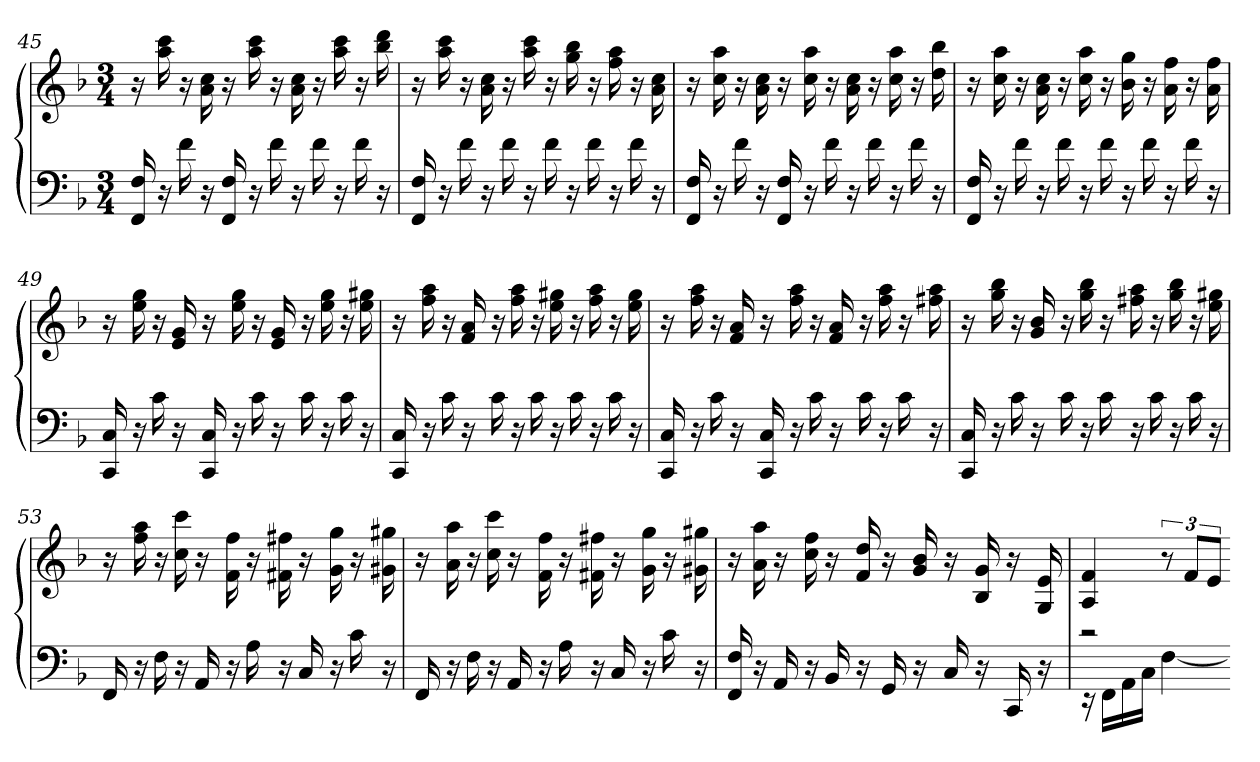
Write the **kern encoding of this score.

**kern	**kern
*part1	*part1
*staff2	*staff1
*clefF4	*clefG2
*k[b-]	*k[b-]
*M3/4	*M3/4
=45	=45
16FF 16F	16r
16r	16aa 16ccc
16f	16r
16r	16a 16cc
16FF 16F	16r
16r	16aa 16ccc
16f	16r
16r	16a 16cc
16f	16r
16r	16aa 16ccc
16f	16r
16r	16bb- 16ddd
=46	=46
16FF 16F	16r
16r	16aa 16ccc
16f	16r
16r	16a 16cc
16f	16r
16r	16aa 16ccc
16f	16r
16r	16gg 16bb-
16f	16r
16r	16ff 16aa
16f	16r
16r	16a 16cc
=47	=47
16FF 16F	16r
16r	16cc 16aa
16f	16r
16r	16a 16cc
16FF 16F	16r
16r	16cc 16aa
16f	16r
16r	16a 16cc
16f	16r
16r	16cc 16aa
16f	16r
16r	16dd 16bb-
=48	=48
16FF 16F	16r
16r	16cc 16aa
16f	16r
16r	16a 16cc
16f	16r
16r	16cc 16aa
16f	16r
16r	16b- 16gg
16f	16r
16r	16a 16ff
16f	16r
16r	16a 16ff
=49	=49
16CC 16C	16r
16r	16ee 16gg
16c	16r
16r	16e 16g
16CC 16C	16r
16r	16ee 16gg
16c	16r
16r	16e 16g
16c	16r
16r	16ee 16gg
16c	16r
16r	16ee 16gg#X
=50	=50
16CC 16C	16r
16r	16ff 16aa
16c	16r
16r	16f 16a
16c	16r
16r	16ff 16aa
16c	16r
16r	16ee 16gg#X
16c	16r
16r	16ff 16aa
16c	16r
16r	16ee 16gg#
=51	=51
16CC 16C	16r
16r	16ff 16aa
16c	16r
16r	16f 16a
16CC 16C	16r
16r	16ff 16aa
16c	16r
16r	16f 16a
16c	16r
16r	16ff 16aa
16c	16r
16r	16ff#X 16aa
=52	=52
16CC 16C	16r
16r	16gg 16bb-
16c	16r
16r	16g 16b-
16c	16r
16r	16gg 16bb-
16c	16r
16r	16ff#X 16aa
16c	16r
16r	16gg 16bb-
16c	16r
16r	16ee 16gg#X
=53	=53
16FF	16r
16r	16ff 16aa
16F	16r
16r	16cc 16ccc
16AA	16r
16r	16f 16ff
16A	16r
16r	16f#X 16ff#X
16C	16r
16r	16g 16gg
16c	16r
16r	16g#X 16gg#X
=54	=54
16FF	16r
16r	16a 16aa
16F	16r
16r	16cc 16ccc
16AA	16r
16r	16f 16ff
16A	16r
16r	16f#X 16ff#X
16C	16r
16r	16g 16gg
16c	16r
16r	16g#X 16gg#X
=55	=55
16FF 16F	16r
16r	16a 16aa
16AA	16r
16r	16cc 16ff
16BB-	16r
16r	16f 16dd
16GG	16r
16r	16g 16b-
16C	16r
16r	16B- 16g
16CC	16r
16r	16G 16e
=56	=56
*^	*
2r	16r	4A 4f
.	16FFLL	.
.	16AA	.
.	16CJJ	.
.	[4F	12r
.	.	12fL
.	.	12eJ
*v	*v	*
=-	=-
*-	*-
